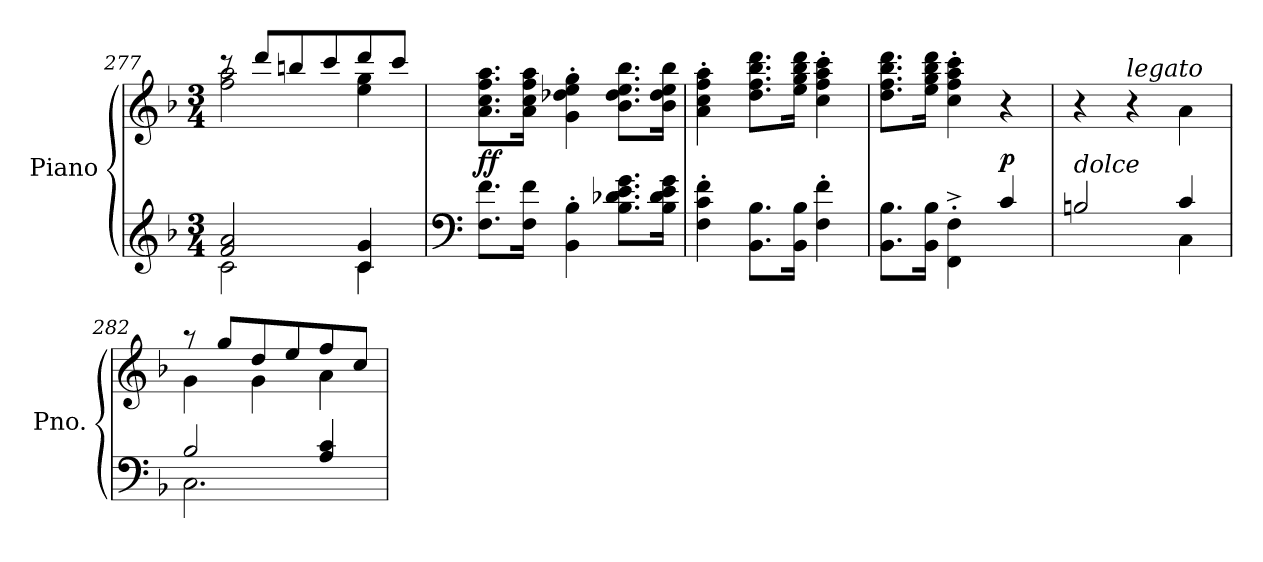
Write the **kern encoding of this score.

**kern	**kern	**dynam
*part1	*part1	*part1
*staff2	*staff1	*staff1/2
*I"Piano	*	*
*I'Pno.	*	*
*clefG2	*clefG2	*
*k[b-]	*k[b-]	*
*M3/4	*M3/4	*
=277	=277	=277
*^	*^	*
2f/ 2a/	2c\	8rccc	2ff\ 2aa\	.
.	.	8ddd/L	.	.
.	.	8bbn/	.	.
.	.	8ccc/	.	.
4c/ 4g/	4c\	8ddd/	4ee\ 4gg\	.
.	.	8ccc/J	.	.
*v	*v	*	*	*
*	*v	*v	*
=278	=278	=278
*clefF4	*	*
!	!	!LO:DY:b
8.F\ 8.f\L	8.a\ 8.cc\ 8.ff\ 8.aa\L	ff
16F\ 16f\Jk	16a\ 16cc\ 16ff\ 16aa\Jk	.
4BB-\' 4B-\'	4g\' 4dd-X\' 4ee\' 4gg\'	.
8.B-\ 8.d-X\ 8.e\ 8.g\L	8.b-\ 8.dd-\ 8.ee\ 8.bb-\L	.
16B-\ 16d-\ 16e\ 16g\Jk	16b-\ 16dd-\ 16ee\ 16bb-\Jk	.
=279	=279	=279
4F\' 4c\' 4f\'	4a\' 4cc\' 4ff\' 4aa\'	.
8.BB-\ 8.B-\L	8.dd\ 8.ff\ 8.bb-\ 8.ddd\L	.
16BB-\ 16B-\Jk	16ee\ 16gg\ 16bb-\ 16ddd\Jk	.
4F\' 4f\'	4cc\' 4ff\' 4aa\' 4ccc\'	.
!!LO:LB:g=z
=280	=280	=280
8.BB-\ 8.B-\L	8.dd\ 8.ff\ 8.bb-\ 8.ddd\L	.
16BB-\ 16B-\Jk	16ee\ 16gg\ 16bb-\ 16ddd\Jk	.
4FF\'^ 4F\'^	4cc\' 4ff\' 4aa\' 4ccc\'	.
!	!	!LO:DY:a=2
4c/	4r	p
=281	=281	=281
*^	*^	*
!LO:TX:a:i:t=dolce	!	!	!	!
2Bn/	2ryy	4r	4rgyy	.
!	!	!LO:TX:a:i:t=legato	!	!
.	.	4r	4reyy	.
4c/	4C\	4ryy	4a\	.
=282	=282	=282	=282	=282
2B-/	2.C\	8r	4g\	.
.	.	8gg/L	.	.
.	.	8dd/	4g\	.
.	.	8ee/	.	.
4A/ 4c/	.	8ff/	4a\	.
.	.	8cc/J	.	.
*v	*v	*	*	*
*	*v	*v	*
=	=	=
*-	*-	*-
